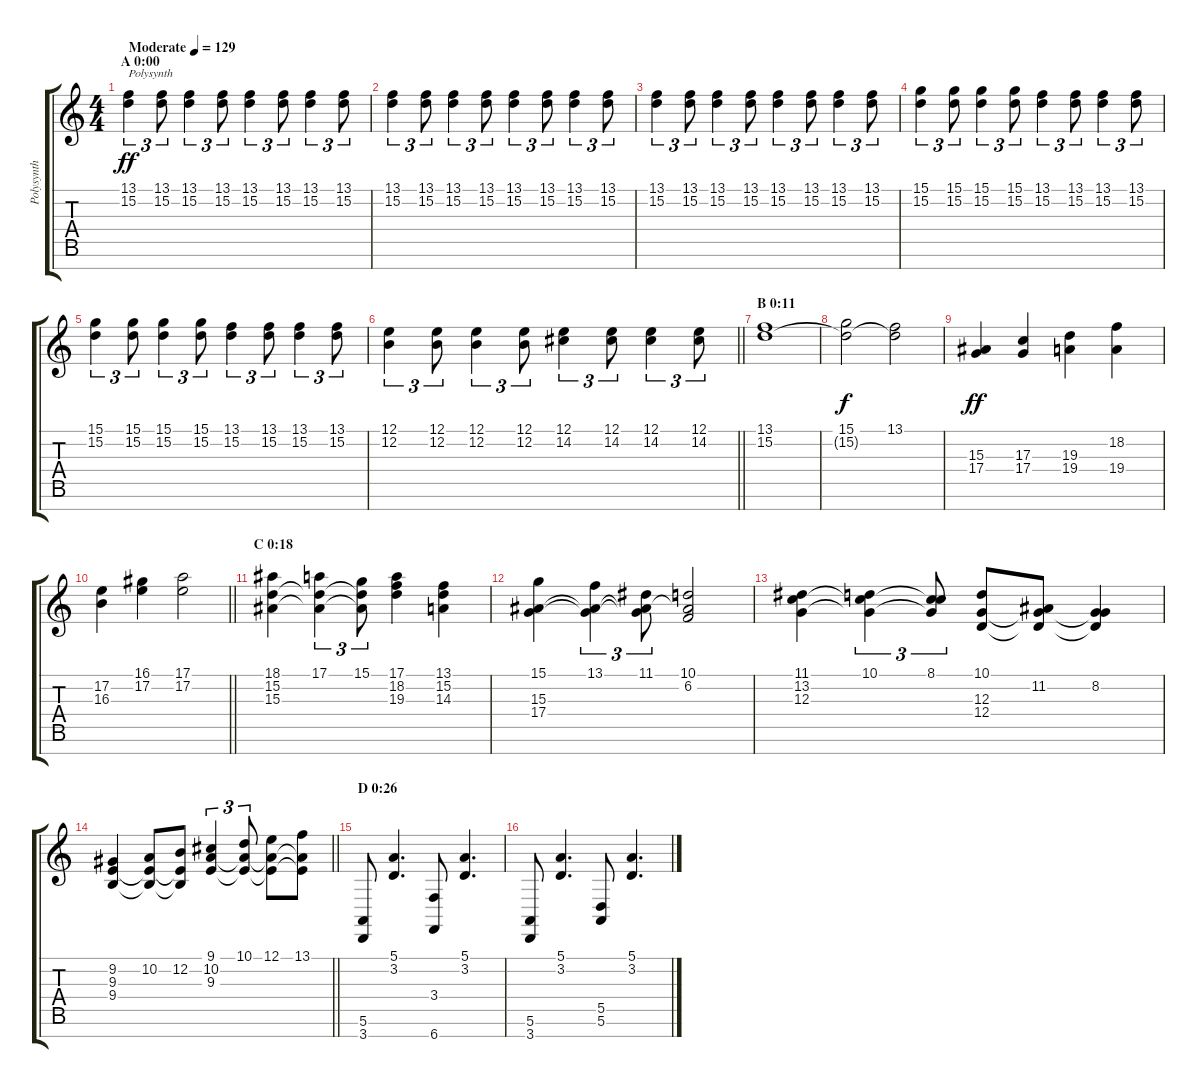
\track ("Polysynth" "Polysynth") {instrument pad3polysynth}
\staff {score tabs}
\tuning (E4 B3 G3 D3 A2 E2 B1) {hide}
\ts (4 4)
\section ("" "A 0:00")
\tempo (129 "Moderate")
\clef g2
\ks c
(13.1 15.2).4{tu (3 2) txt "Polysynth" dy ff instrument pad3polysynth} (13.1 15.2).8{tu (3 2)} (13.1 15.2).4{tu (3 2)} (13.1 15.2).8{tu (3 2)} (13.1 15.2).4{tu (3 2)} (13.1 15.2).8{tu (3 2)} (13.1 15.2).4{tu (3 2)} (13.1 15.2).8{tu (3 2)} |
(13.1 15.2).4{tu (3 2)} (13.1 15.2).8{tu (3 2)} (13.1 15.2).4{tu (3 2)} (13.1 15.2).8{tu (3 2)} (13.1 15.2).4{tu (3 2)} (13.1 15.2).8{tu (3 2)} (13.1 15.2).4{tu (3 2)} (13.1 15.2).8{tu (3 2)} |
(13.1 15.2).4{tu (3 2)} (13.1 15.2).8{tu (3 2)} (13.1 15.2).4{tu (3 2)} (13.1 15.2).8{tu (3 2)} (13.1 15.2).4{tu (3 2)} (13.1 15.2).8{tu (3 2)} (13.1 15.2).4{tu (3 2)} (13.1 15.2).8{tu (3 2)} |
(15.1 15.2).4{tu (3 2)} (15.1 15.2).8{tu (3 2)} (15.1 15.2).4{tu (3 2)} (15.1 15.2).8{tu (3 2)} (13.1 15.2).4{tu (3 2)} (13.1 15.2).8{tu (3 2)} (13.1 15.2).4{tu (3 2)} (13.1 15.2).8{tu (3 2)} |
(15.1 15.2).4{tu (3 2)} (15.1 15.2).8{tu (3 2)} (15.1 15.2).4{tu (3 2)} (15.1 15.2).8{tu (3 2)} (13.1 15.2).4{tu (3 2)} (13.1 15.2).8{tu (3 2)} (13.1 15.2).4{tu (3 2)} (13.1 15.2).8{tu (3 2)} |
\barLineRight lightlight
(12.1 12.2).4{tu (3 2)} (12.1 12.2).8{tu (3 2)} (12.1 12.2).4{tu (3 2)} (12.1 12.2).8{tu (3 2)} (12.1 14.2).4{tu (3 2)} (12.1 14.2).8{tu (3 2)} (12.1 14.2).4{tu (3 2)} (12.1 14.2).8{tu (3 2)} |
\section ("" "B 0:11")
(13.1 15.2).1 |
(15.1 15.2{t}).2{dy f} (13.1 15.2{t}).2 |
(15.3 17.4).4{dy ff} (17.3 17.4).4 (19.3 19.4).4 (18.2 19.4).4 |
\barLineRight lightlight
(17.2 16.3).4 (16.1 17.2).4 (17.1 17.2).2 |
\section ("" "C 0:18")
(18.1 15.2 15.3).4 (17.1 15.2{t} 15.3{t}).4{tu (3 2)} (15.1 15.2{t} 15.3{t}).8{tu (3 2)} (17.1 18.2 19.3).4 (13.1 15.2 14.3).4 |
(15.1 15.3 17.4).4 (13.1 15.3{t} 17.4{t}).4{tu (3 2)} (11.1 15.3{t} 17.4{t}).8{tu (3 2)} (10.1 6.2 15.3{t}).2 |
(11.1 13.2 12.3).4 (10.1 13.2{t} 12.3{t}).4{tu (3 2)} (8.1 13.2{t} 12.3{t}).8{tu (3 2)} (10.1 12.3 12.4).8 (11.2 12.3{t} 12.4{t}).8 (8.2 12.3{t} 12.4{t}).4 |
\barLineRight lightlight
(9.2 9.3 9.4).4 (10.2 9.3{t} 9.4{t}).8 (12.2 9.3{t} 9.4{t}).8 (9.1 10.2 9.3).4{tu (3 2)} (10.1 10.2{t} 9.3{t}).8{tu (3 2)} (12.1 10.2{t} 9.3{t}).8 (13.1 10.2{t} 9.3{t}).8 |
\section ("" "D 0:26")
(5.6 3.7).8 (5.1 3.2).4{d} (3.4 6.7).8 (5.1 3.2).4{d} |
(5.6 3.7).8 (5.1 3.2).4{d} (5.5 5.6).8 (5.1 3.2).4{d}
